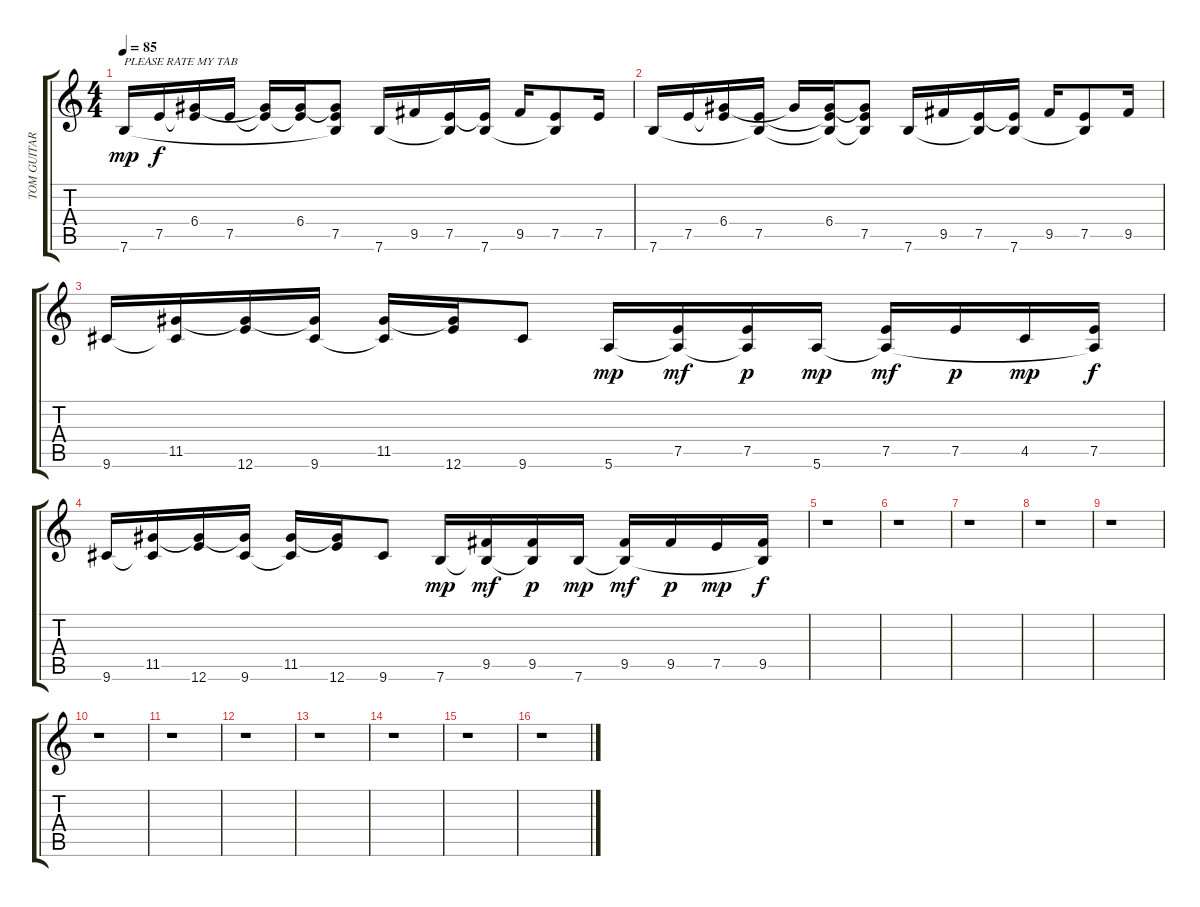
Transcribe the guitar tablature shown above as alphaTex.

\track ("TOM GUITAR - TABBED BY PETER B." "TOM GUITAR") {instrument electricguitarclean}
\staff {score tabs}
\tuning (E4 B3 G3 D3 A2 E2) {hide}
\ts (4 4)
\tempo 85
\clef g2
\ks c
7.6.16{txt "PLEASE RATE MY TAB" dy mp instrument electricguitarclean} 7.5.16{dy f} (6.4 7.5{t}).16 7.5.16 (6.4{t} 7.5{t}).16 (6.4 7.5{t}).16 (6.4{t} 7.5 7.6{t}).8 7.6.16 9.5.16 (7.5 7.6{t}).16 (7.5{t} 7.6).16 9.5.16 (7.5 7.6{t}).8 7.5.16 |
7.6.16 7.5.16 (6.4 7.5{t}).16 (7.5 7.6{t}).16 6.4{t}.16 (6.4 7.5{t} 7.6{t}).16 (6.4{t} 7.5 7.6{t}).8 7.6.16 9.5.16 (7.5 7.6{t}).16 (7.5{t} 7.6).16 9.5.16 (7.5 7.6{t}).8 9.5.16 |
9.6.16 (11.5 9.6{t}).16 (11.5{t} 12.6).16 (11.5{t} 9.6).16 (11.5 9.6{t}).16 (11.5{t} 12.6).16 9.6.8 5.6.16{dy mp} (7.5 5.6{t}).16{dy mf} (7.5 5.6{t}).16{dy p} 5.6.16{dy mp} (7.5 5.6{t}).16{dy mf} 7.5.16{dy p} 4.5.16{dy mp} (7.5 5.6{t}).16{dy f} |
9.6.16 (11.5 9.6{t}).16 (11.5{t} 12.6).16 (11.5{t} 9.6).16 (11.5 9.6{t}).16 (11.5{t} 12.6).16 9.6.8 7.6.16{dy mp} (9.5 7.6{t}).16{dy mf} (9.5 7.6{t}).16{dy p} 7.6.16{dy mp} (9.5 7.6{t}).16{dy mf} 9.5.16{dy p} 7.5.16{dy mp} (9.5 7.6{t}).16{dy f} |
r.1 |
r.1 |
r.1 |
r.1 |
r.1 |
r.1 |
r.1 |
r.1 |
r.1 |
r.1 |
r.1 |
r.1
